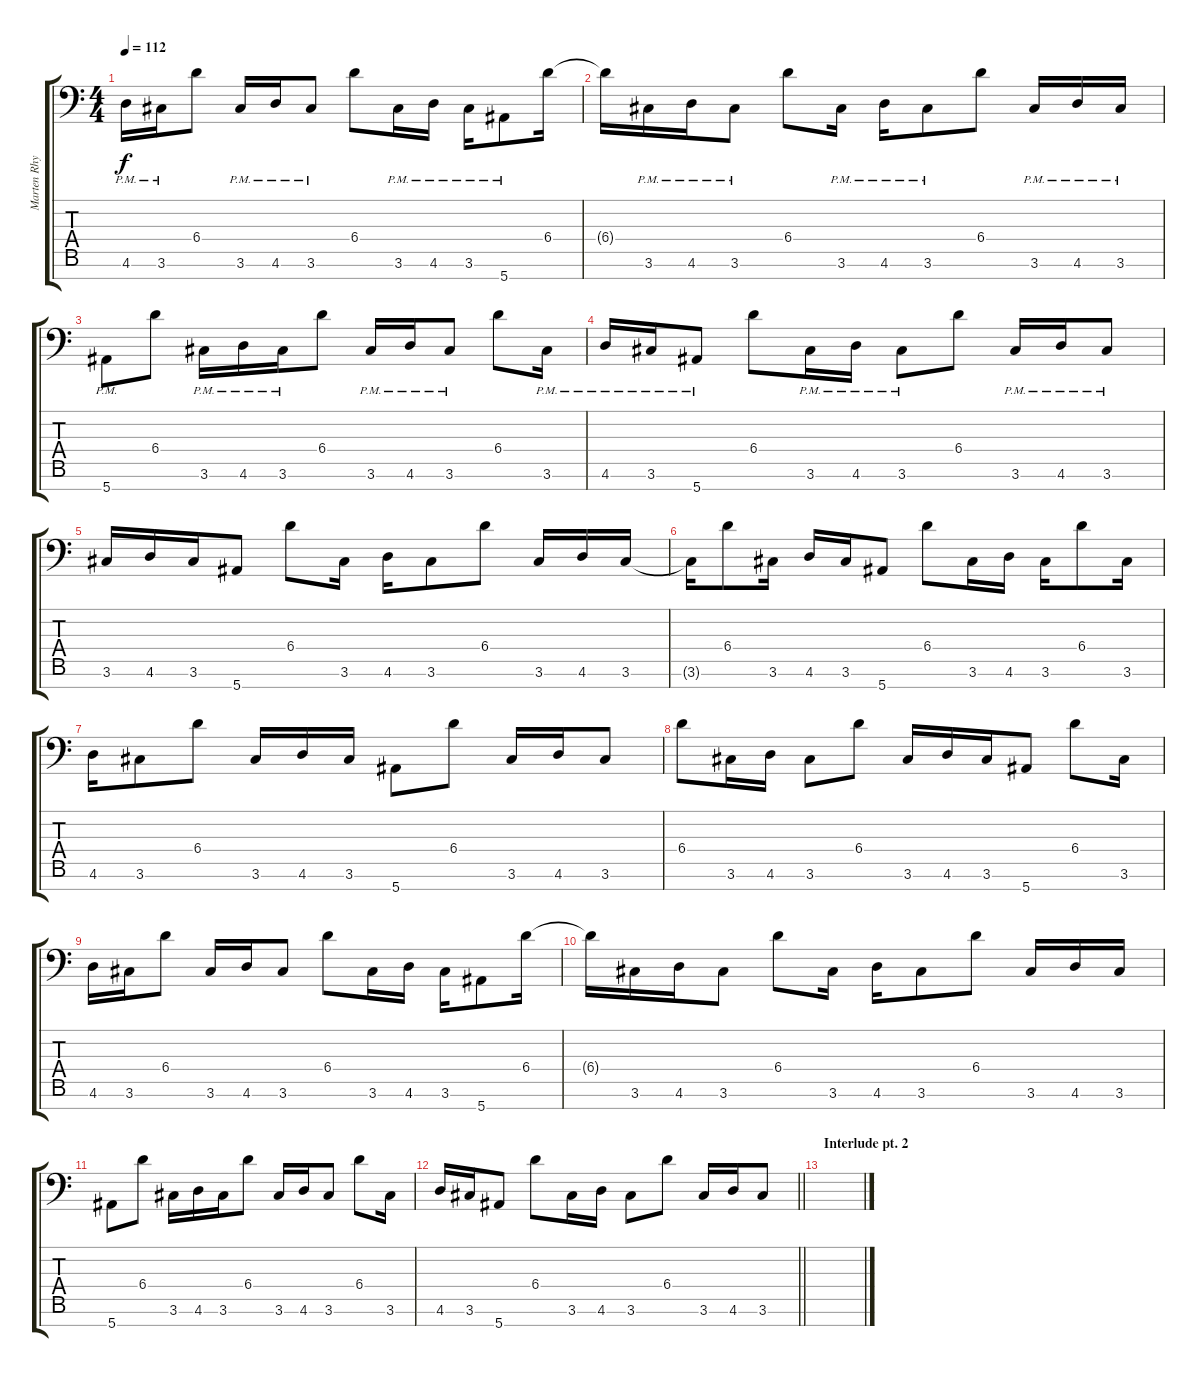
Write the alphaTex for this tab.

\track ("Marten Rhythm" "Marten Rhy") {instrument distortionguitar}
\staff {score tabs}
\tuning (Bb3 Gb3 Db3 Ab2 Eb2 Bb1 F1) {hide}
\ts (4 4)
\tempo 112
\clef f4
\ks c
4.6{pm}.16{dy f} 3.6{pm}.16 6.4.8 3.6{pm}.16 4.6{pm}.16 3.6{pm}.8 6.4.8 3.6{pm}.16 4.6{pm}.16 3.6{pm}.16 5.7{pm}.8 6.4.16 |
6.4{t}.16 3.6{pm}.16 4.6{pm}.16 3.6{pm}.8 6.4.8 3.6{pm}.16 4.6{pm}.16 3.6{pm}.8 6.4.8 3.6{pm}.16 4.6{pm}.16 3.6{pm}.16 |
5.7{pm}.8 6.4.8 3.6{pm}.16 4.6{pm}.16 3.6{pm}.16 6.4.8 3.6{pm}.16 4.6{pm}.16 3.6{pm}.8 6.4.8 3.6{pm}.16 |
4.6{pm}.16 3.6{pm}.16 5.7{pm}.8 6.4.8 3.6{pm}.16 4.6{pm}.16 3.6{pm}.8 6.4.8 3.6{pm}.16 4.6{pm}.16 3.6{pm}.8 |
3.6.16 4.6.16 3.6.16 5.7.8 6.4.8 3.6.16 4.6.16 3.6.8 6.4.8 3.6.16 4.6.16 3.6.16 |
3.6{t}.16 6.4.8 3.6.16 4.6.16 3.6.16 5.7.8 6.4.8 3.6.16 4.6.16 3.6.16 6.4.8 3.6.16 |
4.6.16 3.6.8 6.4.8 3.6.16 4.6.16 3.6.16 5.7.8 6.4.8 3.6.16 4.6.16 3.6.8 |
6.4.8 3.6.16 4.6.16 3.6.8 6.4.8 3.6.16 4.6.16 3.6.16 5.7.8 6.4.8 3.6.16 |
4.6.16 3.6.16 6.4.8 3.6.16 4.6.16 3.6.8 6.4.8 3.6.16 4.6.16 3.6.16 5.7.8 6.4.16 |
6.4{t}.16 3.6.16 4.6.16 3.6.8 6.4.8 3.6.16 4.6.16 3.6.8 6.4.8 3.6.16 4.6.16 3.6.16 |
5.7.8 6.4.8 3.6.16 4.6.16 3.6.16 6.4.8 3.6.16 4.6.16 3.6.8 6.4.8 3.6.16 |
\barLineRight lightlight
4.6.16 3.6.16 5.7.8 6.4.8 3.6.16 4.6.16 3.6.8 6.4.8 3.6.16 4.6.16 3.6.8 |
\section ("" "Interlude pt. 2")
